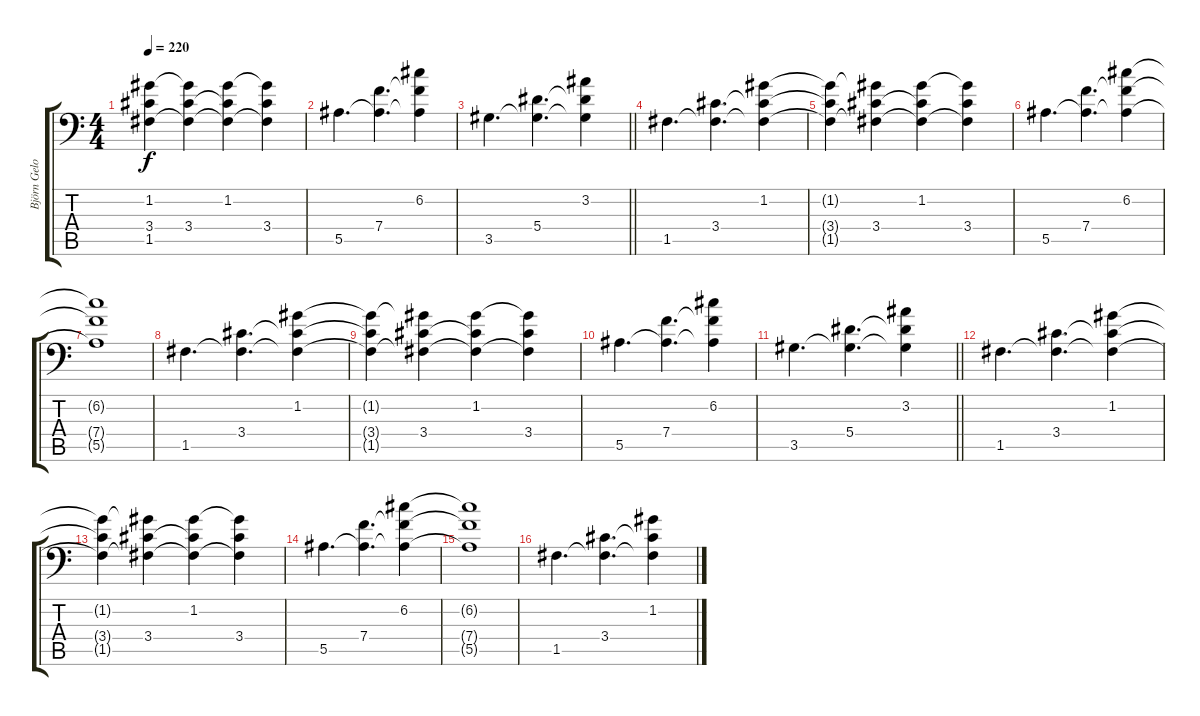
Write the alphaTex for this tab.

\track ("Björn Gelotte" "Björn Gelo") {instrument distortionguitar}
\staff {score tabs}
\tuning (C4 G3 Eb3 Bb2 F2 Bb1) {hide}
\ts (4 4)
\tempo 220
\clef f4
\ks c
(1.2{t} 3.4{t} 1.5{t}).4{dy f} (1.2{t} 3.4 1.5{t}).4 (1.2 3.4{t} 1.5{t}).4 (1.2{t} 3.4 1.5{t}).4 |
5.5.4{d} (7.4 5.5{t}).4{d} (6.2 7.4{t} 5.5{t}).4 |
\barLineRight lightlight
3.5.4{d} (5.4 3.5{t}).4{d} (3.2 5.4{t} 3.5{t}).4 |
1.5.4{d} (3.4 1.5{t}).4{d} (1.2 3.4{t} 1.5{t}).4 |
(1.2{t} 3.4{t} 1.5{t}).4 (1.2{t} 3.4 1.5{t}).4 (1.2 3.4{t} 1.5{t}).4 (1.2{t} 3.4 1.5{t}).4 |
5.5.4{d} (7.4 5.5{t}).4{d} (6.2 7.4{t} 5.5{t}).4 |
(6.2{t} 7.4{t} 5.5{t}).1 |
1.5.4{d} (3.4 1.5{t}).4{d} (1.2 3.4{t} 1.5{t}).4 |
(1.2{t} 3.4{t} 1.5{t}).4 (1.2{t} 3.4 1.5{t}).4 (1.2 3.4{t} 1.5{t}).4 (1.2{t} 3.4 1.5{t}).4 |
5.5.4{d} (7.4 5.5{t}).4{d} (6.2 7.4{t} 5.5{t}).4 |
\barLineRight lightlight
3.5.4{d} (5.4 3.5{t}).4{d} (3.2 5.4{t} 3.5{t}).4 |
\section ("" "")
1.5.4{d} (3.4 1.5{t}).4{d} (1.2 3.4{t} 1.5{t}).4 |
(1.2{t} 3.4{t} 1.5{t}).4 (1.2{t} 3.4 1.5{t}).4 (1.2 3.4{t} 1.5{t}).4 (1.2{t} 3.4 1.5{t}).4 |
5.5.4{d} (7.4 5.5{t}).4{d} (6.2 7.4{t} 5.5{t}).4 |
(6.2{t} 7.4{t} 5.5{t}).1 |
1.5.4{d} (3.4 1.5{t}).4{d} (1.2 3.4{t} 1.5{t}).4
